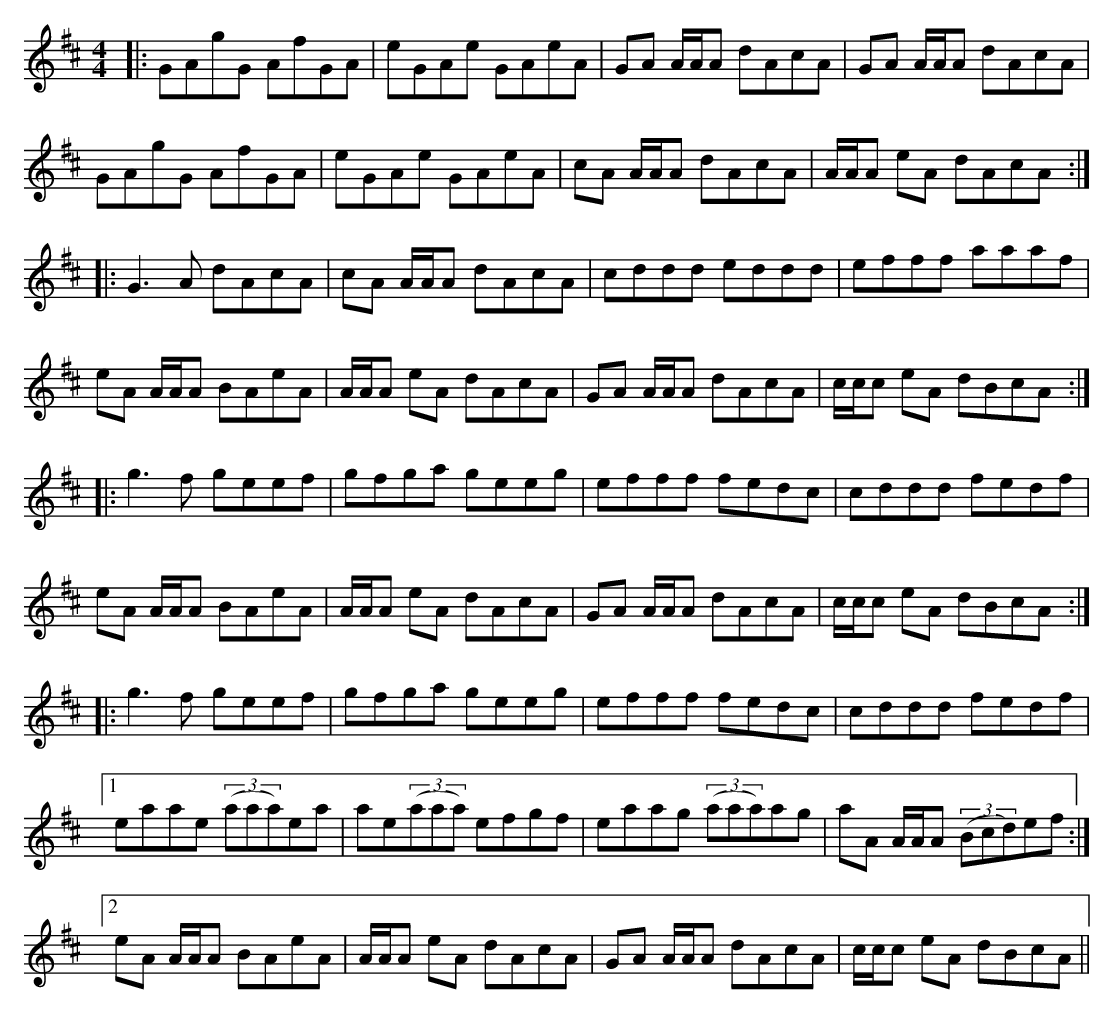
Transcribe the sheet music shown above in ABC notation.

X:1
M:4/4
K:Amix
|:GAgG AfGA|eGAe GAeA|GA A/A/A dAcA|GA A/A/A dAcA|
GAgG AfGA|eGAe GAeA|cA A/A/A dAcA|A/A/A eA dAcA:|
|:G3A dAcA|cA A/A/A dAcA|cddd eddd|efff aaaf|
eA A/A/A BAeA|A/A/A eA dAcA|GA A/A/A dAcA|c/c/c eA dBcA:|
|:g3f geef|gfga geeg|efff fedc|cddd fedf|
eA A/A/A BAeA|A/A/A eA dAcA|GA A/A/A dAcA|c/c/c eA dBcA:|
|:g3f geef|gfga geeg|efff fedc|cddd fedf|
[1 eaae ((3aaa)ea|ae((3aaa) efgf|eaag ((3aaa)ag|aA A/A/A ((3Bcd)ef:|
[2 eA A/A/A BAeA|A/A/A eA dAcA|GA A/A/A dAcA|c/c/c eA dBcA||
